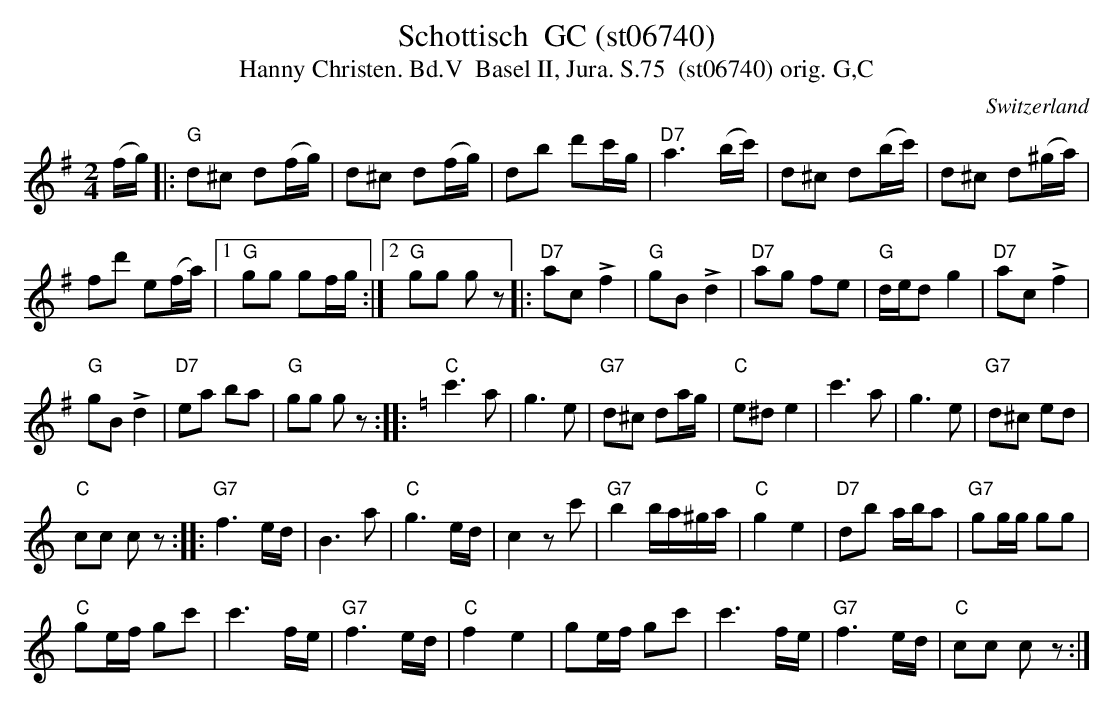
X:1
T:Schottisch  GC (st06740)
T:Hanny Christen. Bd.V  Basel II, Jura. S.75  (st06740) orig. G,C
M:2/4
L:1/8
O:Switzerland
K:G major
(f/g/) |: "G"d^c d(f/g/) | d^c d(f/g/) | db d'c'/g/ | "D7"a3 (b/c'/) | d^c d(b/c'/) | d^c d(^g/a/) |
fd' e(f/a/) |1 "G"gg gf/g/ :|2 "G"gg gz |:"D7"ac!>!f2 | "G"gB!>!d2 | "D7"ag fe | "G"d/e/dg2 | "D7"ac!>!f2  |
"G"gB!>!d2 | "D7"ea ba | "G"gg g z :: [K:C] "C"c'3a | g3e | "G7"d^c da/g/ | "C"e^de2 | c'3a | g3e | "G7"d^c ed |
"C"cc cz :: "G7"f3e/d/ | B3a  | "C"g3e/d/ | c2zc' | "G7"b2b/a/^g/a/ | "C"g2e2 | "D7"db a/b/a | "G7"gg/g/ gg |
"C"ge/f/ gc' | c'3f/e/ | "G7"f3e/d/ | "C"f2e2 | ge/f/ gc' | c'3f/e/ | "G7"f3e/d/ | "C"cc cz :|
